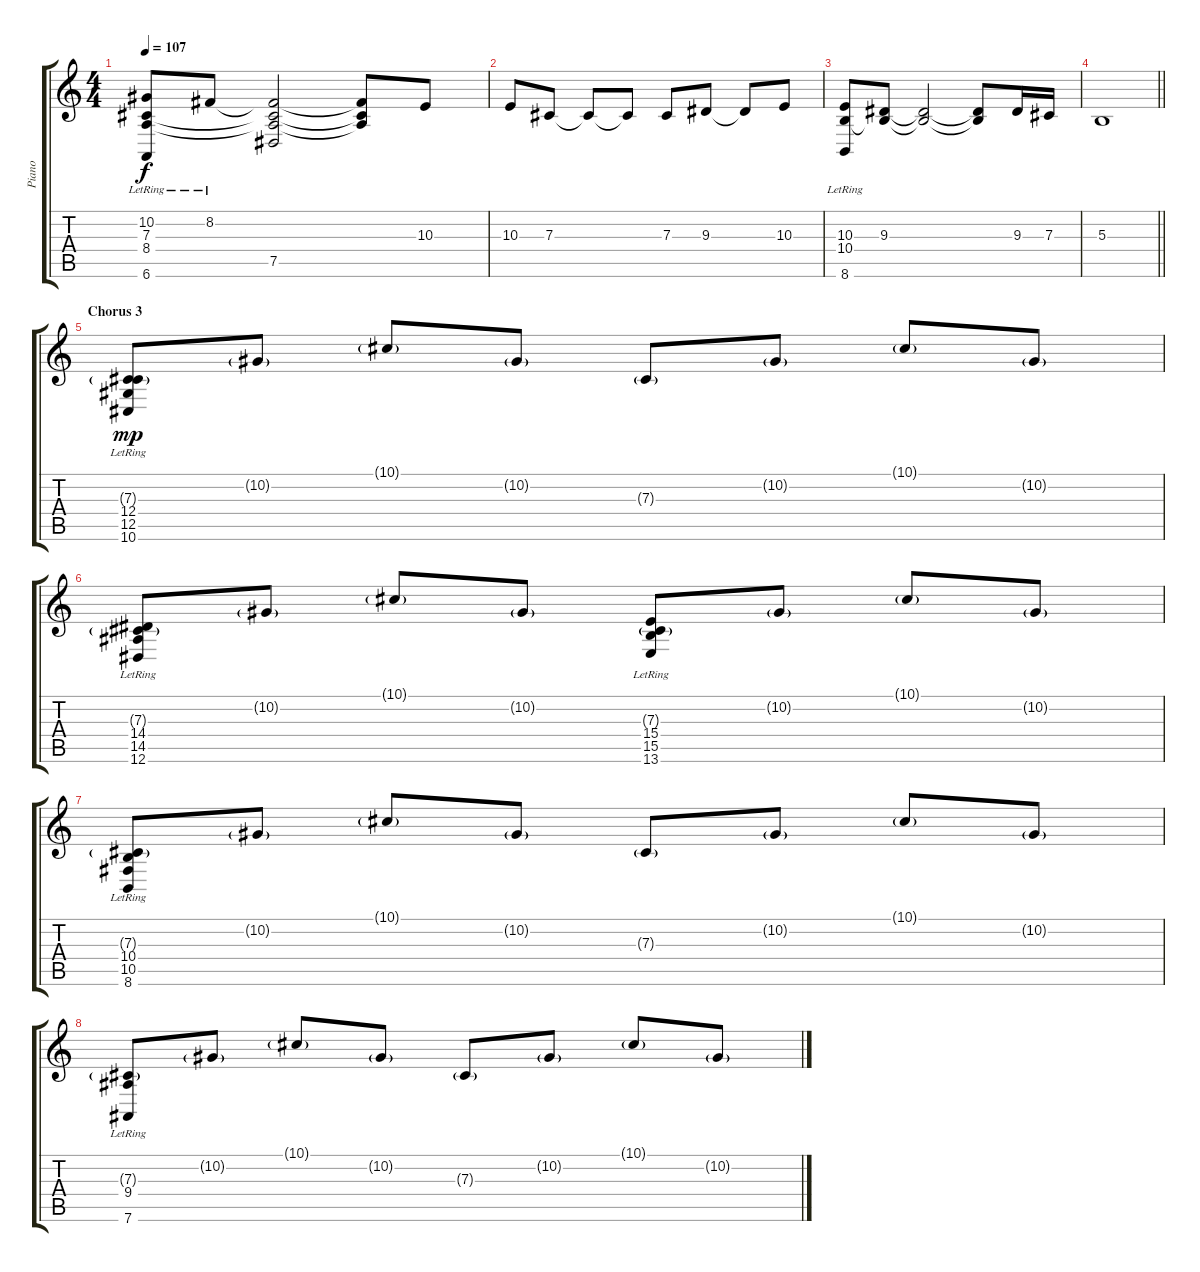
\track ("Piano" "Piano") {instrument acousticgrandpiano}
\staff {score tabs}
\tuning (Eb4 Bb3 Gb3 Db3 Ab2 Eb2) {hide}
\ts (4 4)
\tempo 107
\clef g2
\ks c
(10.2 7.3 8.4{lr} 6.6{lr}).8{dy f} 8.2{lr}.8 (8.2{t} 7.3{t} 8.4{t} 7.5{t}).2 (8.2{t} 7.3{t} 8.4{t}).8 10.3.8 |
10.3.8 7.3.8 7.3{t}.8 7.3{t}.8 7.3.8 9.3.8 9.3{t}.8 10.3.8 |
(10.3 10.4{lr} 8.6{lr}).8 (9.3 10.4{t}).8 (9.3{t} 10.4{t}).2 (9.3{t} 10.4{t}).8 9.3.16 7.3.16 |
\barLineRight lightlight
5.3.1 |
\section ("" "Chorus 3")
(7.3{g} 12.4{lr} 12.5{lr} 10.6{lr}).8{dy mp volume 16} 10.2{g}.8 10.1{g}.8 10.2{g}.8 7.3{g}.8 10.2{g}.8 10.1{g}.8 10.2{g}.8 |
(7.3{g} 14.4{lr} 14.5{lr} 12.6{lr}).8 10.2{g}.8 10.1{g}.8 10.2{g}.8 (7.3{g} 15.4{lr} 15.5{lr} 13.6{lr}).8 10.2{g}.8 10.1{g}.8 10.2{g}.8 |
(7.3{g} 10.4{lr} 10.5{lr} 8.6{lr}).8 10.2{g}.8 10.1{g}.8 10.2{g}.8 7.3{g}.8 10.2{g}.8 10.1{g}.8 10.2{g}.8 |
(7.3{g} 9.4{lr} 7.6{lr}).8 10.2{g}.8 10.1{g}.8 10.2{g}.8 7.3{g}.8 10.2{g}.8 10.1{g}.8 10.2{g}.8
